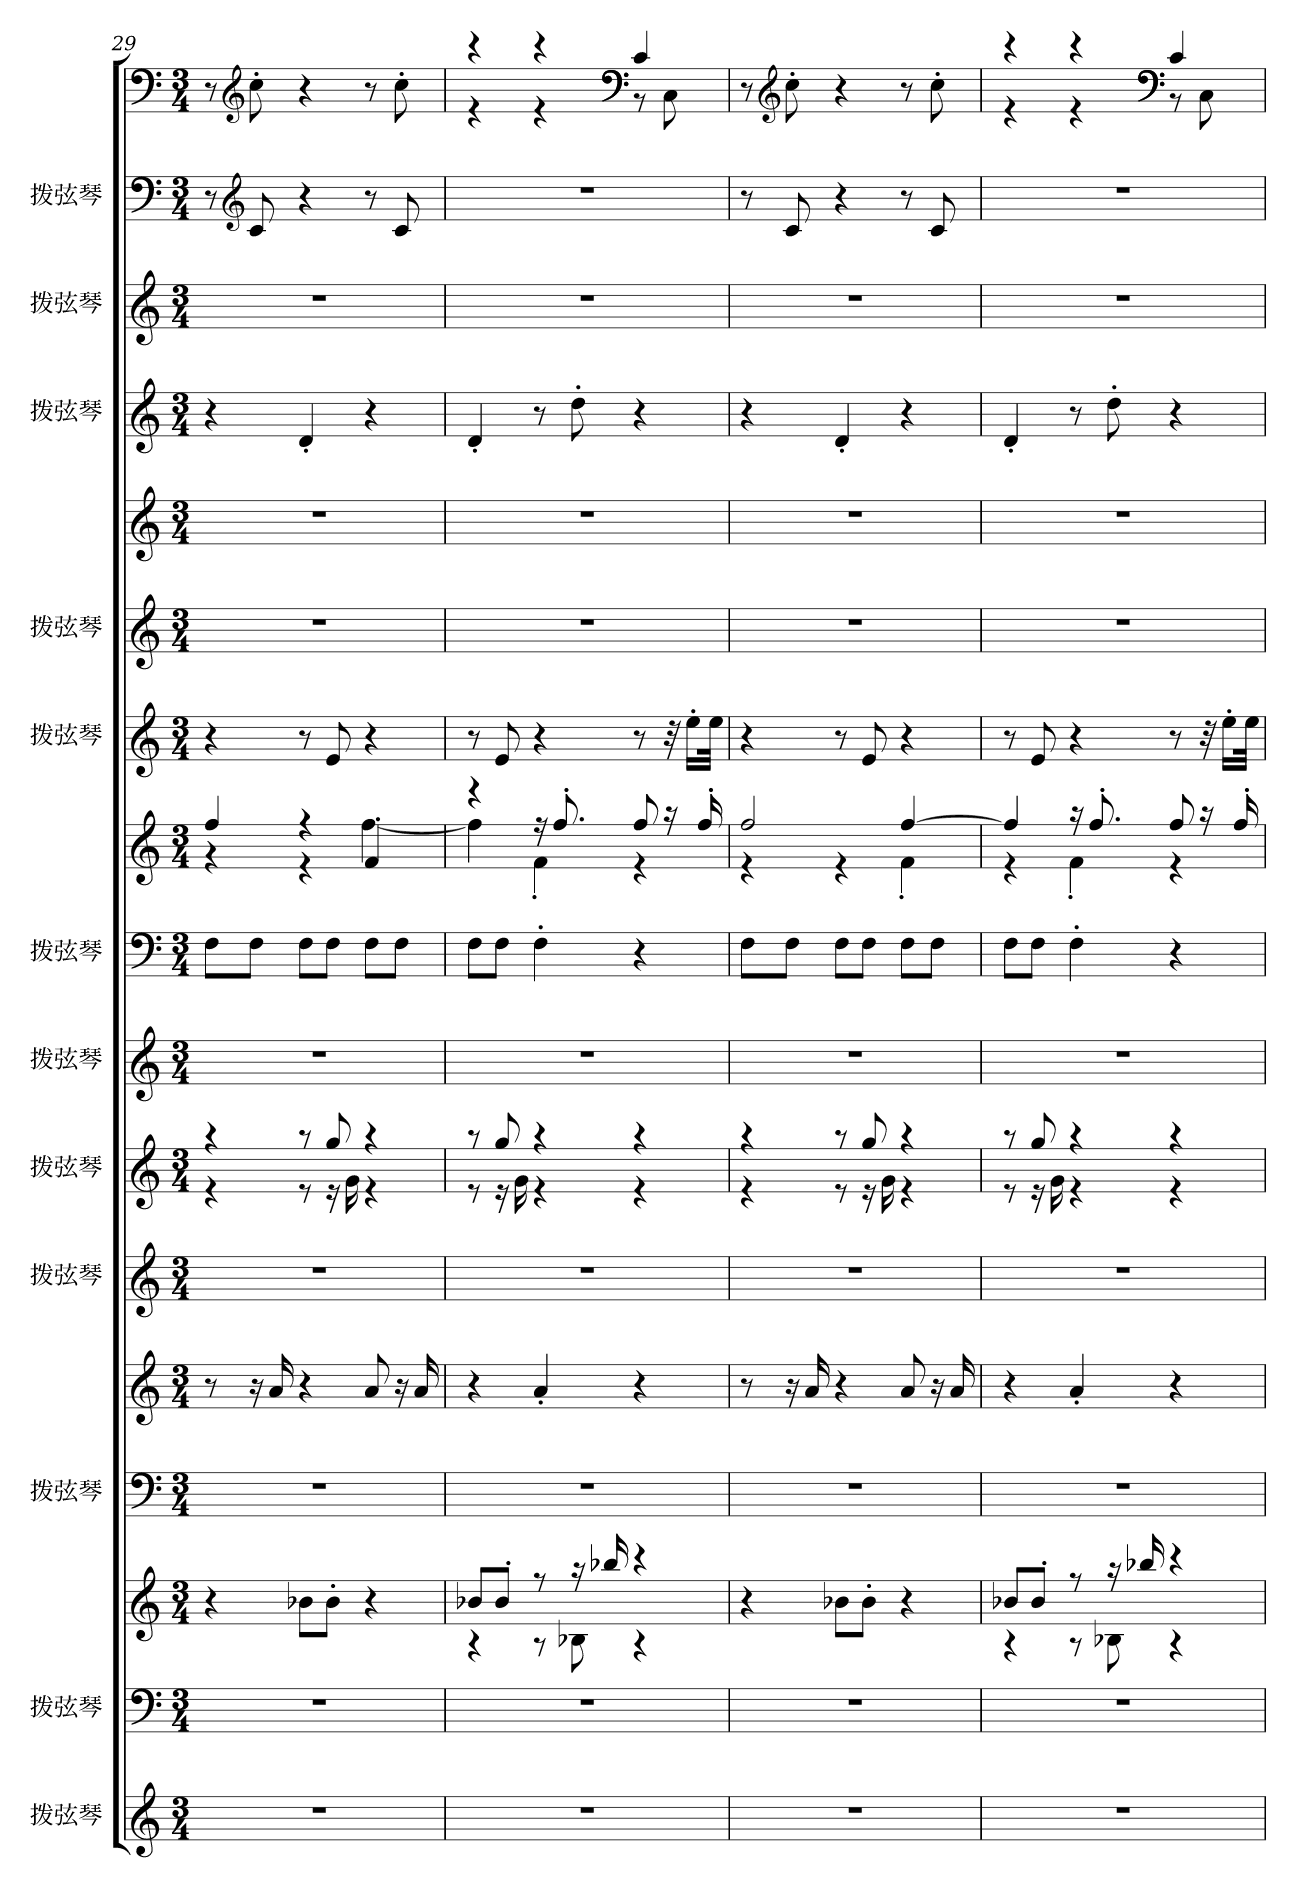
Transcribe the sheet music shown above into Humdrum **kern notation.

**kern	**kern	**kern	**kern	**kern	**kern	**kern	**kern	**kern	**kern	**kern	**kern	**kern	**kern	**kern	**kern	**kern
*part12	*part11	*part11	*part10	*part10	*part9	*part8	*part7	*part6	*part6	*part5	*part4	*part4	*part3	*part2	*part1	*part1
*staff17	*staff16	*staff15	*staff14	*staff13	*staff12	*staff11	*staff10	*staff9	*staff8	*staff7	*staff6	*staff5	*staff4	*staff3	*staff2	*staff1
*I"拨弦琴	*I"拨弦琴	*	*I"拨弦琴	*	*I"拨弦琴	*I"拨弦琴	*I"拨弦琴	*I"拨弦琴	*	*I"拨弦琴	*I"拨弦琴	*	*I"拨弦琴	*I"拨弦琴	*I"拨弦琴	*
*clefG2	*clefF4	*clefG2	*clefF4	*clefG2	*clefG2	*clefG2	*clefG2	*clefF4	*clefG2	*clefG2	*clefG2	*clefG2	*clefG2	*clefG2	*clefF4	*clefF4
*k[]	*k[]	*k[]	*k[]	*k[]	*k[]	*k[]	*k[]	*k[]	*k[]	*k[]	*k[]	*k[]	*k[]	*k[]	*k[]	*k[]
*M3/4	*M3/4	*M3/4	*M3/4	*M3/4	*M3/4	*M3/4	*M3/4	*M3/4	*M3/4	*M3/4	*M3/4	*M3/4	*M3/4	*M3/4	*M3/4	*M3/4
=29	=29	=29	=29	=29	=29	=29	=29	=29	=29	=29	=29	=29	=29	=29	=29	=29
*	*	*	*	*	*	*^	*	*	*^	*	*	*	*	*	*	*
2.r	2.r	4r	2.r	8r	2.r	4r	4r	2.r	8F\L	4ff/	4r	4r	2.r	2.r	4r	2.r	8r	8r
*	*	*	*	*	*	*	*	*	*	*	*	*	*	*	*	*	*clefG2	*clefG2
.	.	.	.	16r	.	.	.	.	8F\J	.	.	.	.	.	.	.	8c/	8cc'\
.	.	.	.	16a/	.	.	.	.	.	.	.	.	.	.	.	.	.	.
.	.	8b-X\L	.	4r	.	8r	8r	.	8F\L	4r	4r	8r	.	.	4d'/	.	4r	4r
.	.	8b-'\J	.	.	.	8gg/	16r	.	8F\J	.	.	8e/	.	.	.	.	.	.
.	.	.	.	.	.	.	16g\	.	.	.	.	.	.	.	.	.	.	.
.	.	4r	.	8a/	.	4r	4r	.	8F\L	4f'/	[4ff\	4r	.	.	4r	.	8r	8r
.	.	.	.	16r	.	.	.	.	8F\J	.	.	.	.	.	.	.	8c/	8cc'\
.	.	.	.	16a/	.	.	.	.	.	.	.	.	.	.	.	.	.	.
=30	=30	=30	=30	=30	=30	=30	=30	=30	=30	=30	=30	=30	=30	=30	=30	=30	=30	=30
*	*	*^	*	*	*	*	*	*	*	*	*	*	*	*	*	*	*	*^
2.r	2.r	8b-X/L	4r	2.r	4r	2.r	8r	8r	2.r	8F\L	4r	4ff\]	8r	2.r	2.r	4d'/	2.r	2.r	4r	4r
.	.	8b-'/J	.	.	.	.	8gg/	16r	.	8F\J	.	.	8e/	.	.	.	.	.	.	.
.	.	.	.	.	.	.	.	16g\	.	.	.	.	.	.	.	.	.	.	.	.
.	.	8r	8r	.	4a'/	.	4r	4r	.	4F'\	16r	4f'\	4r	.	.	8r	.	.	4r	4r
.	.	.	.	.	.	.	.	.	.	.	8.ff'/	.	.	.	.	.	.	.	.	.
.	.	16r	8B-X\	.	.	.	.	.	.	.	.	.	.	.	.	8dd'\	.	.	.	.
.	.	16bb-X/	.	.	.	.	.	.	.	.	.	.	.	.	.	.	.	.	.	.
*	*	*	*	*	*	*	*	*	*	*	*	*	*	*	*	*	*	*	*clefF4	*
.	.	4r	4r	.	4r	.	4r	4r	.	4r	8ff/	4r	8r	.	.	4r	.	.	4c/	8r
.	.	.	.	.	.	.	.	.	.	.	16r	.	32r	.	.	.	.	.	.	8C\
.	.	.	.	.	.	.	.	.	.	.	.	.	16ee'\LL	.	.	.	.	.	.	.
.	.	.	.	.	.	.	.	.	.	.	16ff'/	.	.	.	.	.	.	.	.	.
.	.	.	.	.	.	.	.	.	.	.	.	.	32ee\JJk	.	.	.	.	.	.	.
*	*	*v	*v	*	*	*	*	*	*	*	*	*	*	*	*	*	*	*	*v	*v
!!LO:PB:g=z
=31	=31	=31	=31	=31	=31	=31	=31	=31	=31	=31	=31	=31	=31	=31	=31	=31	=31	=31
2.r	2.r	4r	2.r	8r	2.r	4r	4r	2.r	8F\L	2ff/	4r	4r	2.r	2.r	4r	2.r	8r	8r
*	*	*	*	*	*	*	*	*	*	*	*	*	*	*	*	*	*	*clefG2
.	.	.	.	16r	.	.	.	.	8F\J	.	.	.	.	.	.	.	8c/	8cc'\
.	.	.	.	16a/	.	.	.	.	.	.	.	.	.	.	.	.	.	.
.	.	8b-X\L	.	4r	.	8r	8r	.	8F\L	.	4r	8r	.	.	4d'/	.	4r	4r
.	.	8b-'\J	.	.	.	8gg/	16r	.	8F\J	.	.	8e/	.	.	.	.	.	.
.	.	.	.	.	.	.	16g\	.	.	.	.	.	.	.	.	.	.	.
.	.	4r	.	8a/	.	4r	4r	.	8F\L	[4ff/	4f'\	4r	.	.	4r	.	8r	8r
.	.	.	.	16r	.	.	.	.	8F\J	.	.	.	.	.	.	.	8c/	8cc'\
.	.	.	.	16a/	.	.	.	.	.	.	.	.	.	.	.	.	.	.
=32	=32	=32	=32	=32	=32	=32	=32	=32	=32	=32	=32	=32	=32	=32	=32	=32	=32	=32
*	*	*^	*	*	*	*	*	*	*	*	*	*	*	*	*	*	*	*^
2.r	2.r	8b-X/L	4r	2.r	4r	2.r	8r	8r	2.r	8F\L	4ff/]	4r	8r	2.r	2.r	4d'/	2.r	2.r	4r	4r
.	.	8b-'/J	.	.	.	.	8gg/	16r	.	8F\J	.	.	8e/	.	.	.	.	.	.	.
.	.	.	.	.	.	.	.	16g\	.	.	.	.	.	.	.	.	.	.	.	.
.	.	8r	8r	.	4a'/	.	4r	4r	.	4F'\	16r	4f'\	4r	.	.	8r	.	.	4r	4r
.	.	.	.	.	.	.	.	.	.	.	8.ff'/	.	.	.	.	.	.	.	.	.
.	.	16r	8B-X\	.	.	.	.	.	.	.	.	.	.	.	.	8dd'\	.	.	.	.
.	.	16bb-X/	.	.	.	.	.	.	.	.	.	.	.	.	.	.	.	.	.	.
*	*	*	*	*	*	*	*	*	*	*	*	*	*	*	*	*	*	*	*clefF4	*
.	.	4r	4r	.	4r	.	4r	4r	.	4r	8ff/	4r	8r	.	.	4r	.	.	4c/	8r
.	.	.	.	.	.	.	.	.	.	.	16r	.	32r	.	.	.	.	.	.	8C\
.	.	.	.	.	.	.	.	.	.	.	.	.	16ee'\LL	.	.	.	.	.	.	.
.	.	.	.	.	.	.	.	.	.	.	16ff'/	.	.	.	.	.	.	.	.	.
.	.	.	.	.	.	.	.	.	.	.	.	.	32ee\JJk	.	.	.	.	.	.	.
*	*	*v	*v	*	*	*	*v	*v	*	*	*v	*v	*	*	*	*	*	*	*v	*v
=	=	=	=	=	=	=	=	=	=	=	=	=	=	=	=	=
*-	*-	*-	*-	*-	*-	*-	*-	*-	*-	*-	*-	*-	*-	*-	*-	*-
